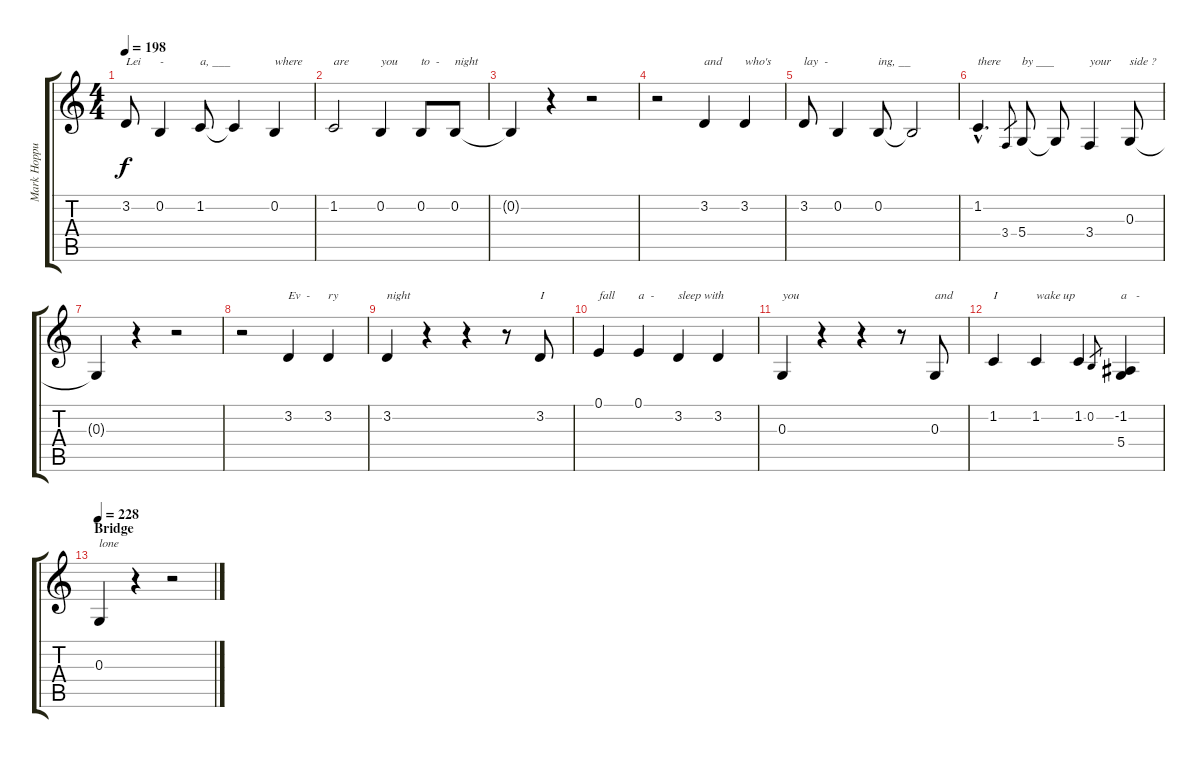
\track ("Mark Hoppus: Vocals" "Mark Hoppu") {instrument altosax}
\staff {score tabs}
\tuning (E4 B3 G3 D3 A2 E2) {hide}
\ts (4 4)
\tempo 198
\clef g2
\ks c
3.2.8{txt "Lei " dy f} 0.2.4{txt "-"} 1.2.8{txt "a, ___"} 1.2{t}.4 0.2.4{txt "where"} |
1.2.2{txt "are"} 0.2.4{txt "you"} 0.2.8{txt "to  - "} 0.2.8{txt "night"} |
0.2{t}.4 r.4 r.2 |
r.2 3.2.4{txt "and"} 3.2.4{txt "who's"} |
3.2.8{txt "lay  -  "} 0.2.4 0.2.8{txt "ing, __"} 0.2{t}.2 |
1.2{hac}.4{d txt "there"} 3.4.8{gr} 5.4.8{txt "by ___"} 5.4{t}.8 3.4.4{txt "your"} 0.3.8{txt "side ?"} |
0.3{t}.4 r.4 r.2 |
r.2 3.2.4{txt "Ev  - "} 3.2.4{txt "ry"} |
3.2.4{txt "night"} r.4 r.4 r.8 3.2.8{txt "I"} |
0.1.4{txt "fall"} 0.1.4{txt "a  - "} 3.2.4{txt "sleep with"} 3.2.4 |
0.3.4{txt "you"} r.4 r.4 r.8 0.3.8{txt "and"} |
1.2.4{txt "I"} 1.2.4{txt "wake up"} 1.2.4 0.2.8{gr} (-1.2 5.4).4{txt "a   -  "} |
\section ("" "Bridge")
\tempo 228
0.3.4{txt "lone"} r.4 r.2
